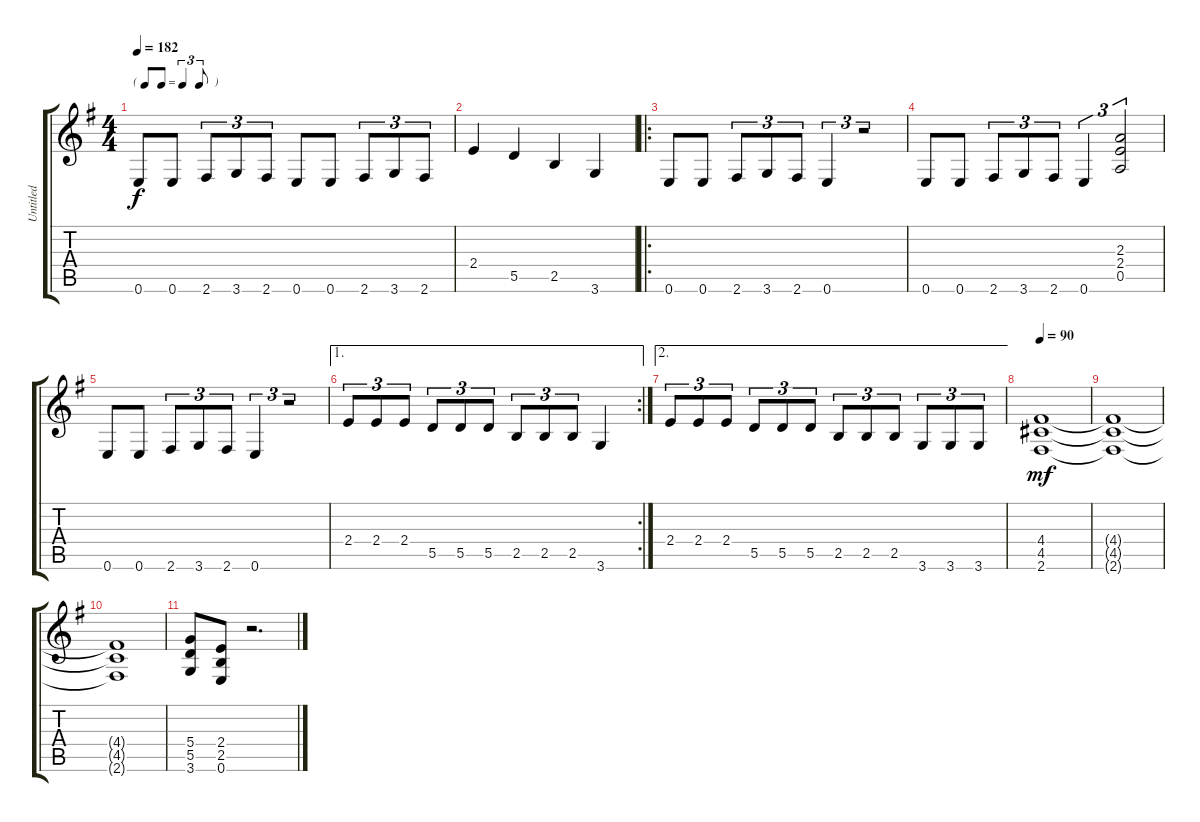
\track ("Untitled" "Untitled") {instrument distortionguitar}
\staff {score tabs}
\tuning (E4 B3 G3 D3 A2 E2) {hide}
\ts (4 4)
\tf triplet8th
\tempo 182
\clef g2
\ks g
0.6.8{dy f} 0.6.8 2.6.8{tu (3 2)} 3.6.8{tu (3 2)} 2.6.8{tu (3 2)} 0.6.8 0.6.8 2.6.8{tu (3 2)} 3.6.8{tu (3 2)} 2.6.8{tu (3 2)} |
2.4.4 5.5.4 2.5.4 3.6.4 |
\ro
0.6.8 0.6.8 2.6.8{tu (3 2)} 3.6.8{tu (3 2)} 2.6.8{tu (3 2)} 0.6.4{tu (3 2)} r.2{tu (3 2)} |
0.6.8 0.6.8 2.6.8{tu (3 2)} 3.6.8{tu (3 2)} 2.6.8{tu (3 2)} 0.6.4{tu (3 2)} (2.3 2.4 0.5).2{tu (3 2)} |
0.6.8 0.6.8 2.6.8{tu (3 2)} 3.6.8{tu (3 2)} 2.6.8{tu (3 2)} 0.6.4{tu (3 2)} r.2{tu (3 2)} |
\ae 1
\rc 2
2.4.8{tu (3 2)} 2.4.8{tu (3 2)} 2.4.8{tu (3 2)} 5.5.8{tu (3 2)} 5.5.8{tu (3 2)} 5.5.8{tu (3 2)} 2.5.8{tu (3 2)} 2.5.8{tu (3 2)} 2.5.8{tu (3 2)} 3.6.4 |
\ae 2
2.4.8{tu (3 2)} 2.4.8{tu (3 2)} 2.4.8{tu (3 2)} 5.5.8{tu (3 2)} 5.5.8{tu (3 2)} 5.5.8{tu (3 2)} 2.5.8{tu (3 2)} 2.5.8{tu (3 2)} 2.5.8{tu (3 2)} 3.6.8{tu (3 2)} 3.6.8{tu (3 2)} 3.6.8{tu (3 2)} |
\tempo 90
(4.4 4.5 2.6).1{dy mf} |
(4.4{t} 4.5{t} 2.6{t}).1 |
(4.4{t} 4.5{t} 2.6{t}).1 |
(5.4 5.5 3.6).8 (2.4 2.5 0.6).8 r.2{d}
